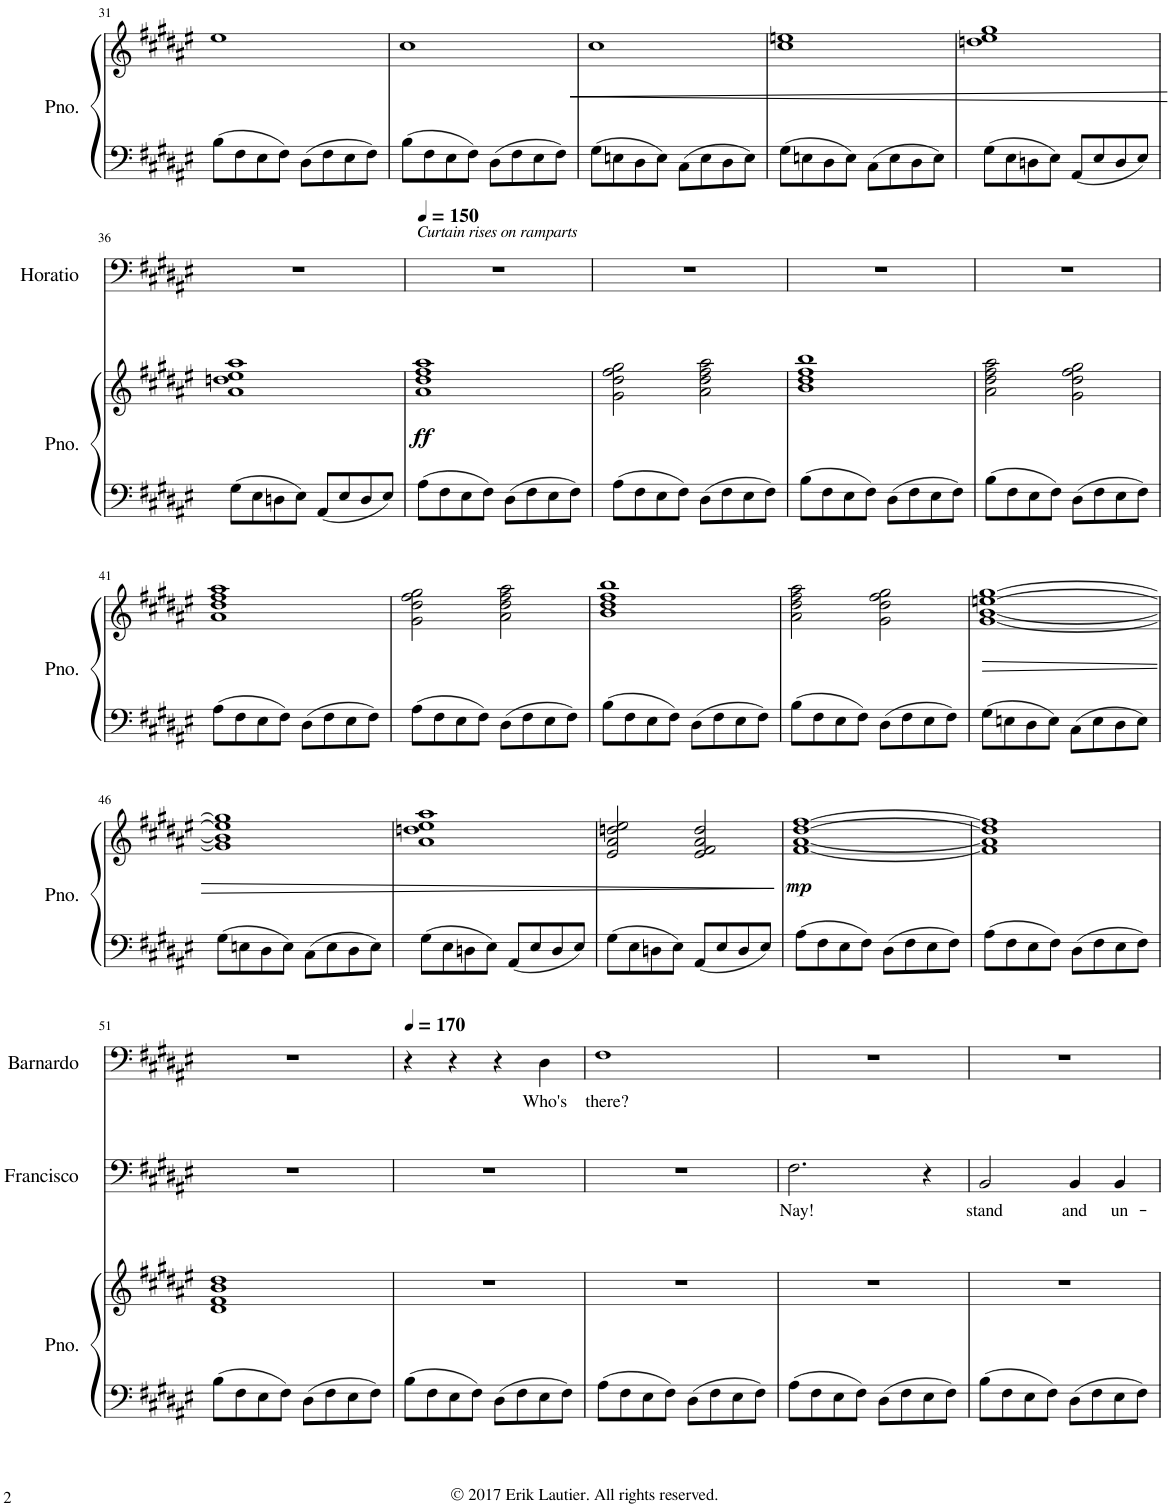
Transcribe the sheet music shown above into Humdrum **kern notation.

**kern	**kern	**dynam	**kern	**text	**kern	**text
*part3	*part3	*part3	*part2	*part2	*part1	*part1
*staff4	*staff3	*staff3/4	*staff2	*staff2	*staff1	*staff1
*I"Piano	*	*	*I"Francisco	*	*I"Bernardo	*
*I'Pno.	*	*	*I'Francisco	*	*	*
!!LO:PB:g=z
*clefF4	*clefG2	*	*clefF4	*	*clefF4	*
*k[f#c#g#d#a#e#]	*k[f#c#g#d#a#e#]	*	*k[f#c#g#d#a#e#]	*	*k[f#c#g#d#a#e#]	*
*M4/4	*M4/4	*	*M4/4	*	*M4/4	*
=31	=31	=31	=31	=31	=31	=31
8B\L	1ee#	.	1r	.	1r	.
8F#\	.	.	.	.	.	.
8E#\	.	.	.	.	.	.
8F#\J	.	.	.	.	.	.
8D#\L	.	.	.	.	.	.
8F#\	.	.	.	.	.	.
8E#\	.	.	.	.	.	.
8F#\J	.	.	.	.	.	.
=32	=32	=32	=32	=32	=32	=32
8B\L	1cc#	.	1r	.	1r	.
8F#\	.	.	.	.	.	.
8E#\	.	.	.	.	.	.
8F#\J	.	.	.	.	.	.
8D#\L	.	.	.	.	.	.
8F#\	.	.	.	.	.	.
8E#\	.	.	.	.	.	.
8F#\J	.	.	.	.	.	.
=33	=33	=33	=33	=33	=33	=33
!	!	!LO:HP:b	!	!	!	!
8G#\L	1cc#	<	1r	.	1r	.
8En\	.	.	.	.	.	.
8D#\	.	.	.	.	.	.
8E\J	.	.	.	.	.	.
8C#\L	.	.	.	.	.	.
8E\	.	.	.	.	.	.
8D#\	.	.	.	.	.	.
8E\J	.	.	.	.	.	.
.	.	[	.	.	.	.
=34	=34	=34	=34	=34	=34	=34
8G#\L	1cc# 1een	.	1r	.	1r	.
8En\	.	.	.	.	.	.
8D#\	.	.	.	.	.	.
8E\J	.	.	.	.	.	.
8C#\L	.	.	.	.	.	.
8E\	.	.	.	.	.	.
8D#\	.	.	.	.	.	.
8E\J	.	.	.	.	.	.
=35	=35	=35	=35	=35	=35	=35
8G#\L	1ddn 1ee# 1gg#	.	1r	.	1r	.
8E#\	.	.	.	.	.	.
8Dn\	.	.	.	.	.	.
8E#\J	.	.	.	.	.	.
8AA#/L	.	.	.	.	.	.
8E#/	.	.	.	.	.	.
8D/	.	.	.	.	.	.
8E#/J	.	.	.	.	.	.
!!LO:LB:g=z
=36	=36	=36	=36	=36	=36	=36
8G#\L	1a# 1ddn 1ee# 1aa#	.	1r	.	1r	.
8E#\	.	.	.	.	.	.
8Dn\	.	.	.	.	.	.
8E#\J	.	.	.	.	.	.
8AA#/L	.	.	.	.	.	.
8E#/	.	.	.	.	.	.
8D/	.	.	.	.	.	.
8E#/J	.	.	.	.	.	.
=37	=37	=37	=37	=37	=37	=37
!	!	!LO:DY:b	!	!	!	!
8A#\L	1a# 1dd# 1ff# 1aa#	ff	1r	.	1r	.
8F#\	.	.	.	.	.	.
8E#\	.	.	.	.	.	.
8F#\J	.	.	.	.	.	.
8D#\L	.	.	.	.	.	.
8F#\	.	.	.	.	.	.
8E#\	.	.	.	.	.	.
8F#\J	.	.	.	.	.	.
=38	=38	=38	=38	=38	=38	=38
8A#\L	2g#\ 2dd#\ 2ff#\ 2gg#\	.	1r	.	1r	.
8F#\	.	.	.	.	.	.
8E#\	.	.	.	.	.	.
8F#\J	.	.	.	.	.	.
8D#\L	2a#\ 2dd#\ 2ff#\ 2aa#\	.	.	.	.	.
8F#\	.	.	.	.	.	.
8E#\	.	.	.	.	.	.
8F#\J	.	.	.	.	.	.
=39	=39	=39	=39	=39	=39	=39
8B\L	1b 1dd# 1ff# 1bb	.	1r	.	1r	.
8F#\	.	.	.	.	.	.
8E#\	.	.	.	.	.	.
8F#\J	.	.	.	.	.	.
8D#\L	.	.	.	.	.	.
8F#\	.	.	.	.	.	.
8E#\	.	.	.	.	.	.
8F#\J	.	.	.	.	.	.
=40	=40	=40	=40	=40	=40	=40
8B\L	2a#\ 2dd#\ 2ff#\ 2aa#\	.	1r	.	1r	.
8F#\	.	.	.	.	.	.
8E#\	.	.	.	.	.	.
8F#\J	.	.	.	.	.	.
8D#\L	2g#\ 2dd#\ 2ff#\ 2gg#\	.	.	.	.	.
8F#\	.	.	.	.	.	.
8E#\	.	.	.	.	.	.
8F#\J	.	.	.	.	.	.
!!LO:LB:g=z
=41	=41	=41	=41	=41	=41	=41
8A#\L	1a# 1dd# 1ff# 1aa#	.	1r	.	1r	.
8F#\	.	.	.	.	.	.
8E#\	.	.	.	.	.	.
8F#\J	.	.	.	.	.	.
8D#\L	.	.	.	.	.	.
8F#\	.	.	.	.	.	.
8E#\	.	.	.	.	.	.
8F#\J	.	.	.	.	.	.
=42	=42	=42	=42	=42	=42	=42
8A#\L	2g#\ 2dd#\ 2ff#\ 2gg#\	.	1r	.	1r	.
8F#\	.	.	.	.	.	.
8E#\	.	.	.	.	.	.
8F#\J	.	.	.	.	.	.
8D#\L	2a#\ 2dd#\ 2ff#\ 2aa#\	.	.	.	.	.
8F#\	.	.	.	.	.	.
8E#\	.	.	.	.	.	.
8F#\J	.	.	.	.	.	.
=43	=43	=43	=43	=43	=43	=43
8B\L	1b 1dd# 1ff# 1bb	.	1r	.	1r	.
8F#\	.	.	.	.	.	.
8E#\	.	.	.	.	.	.
8F#\J	.	.	.	.	.	.
8D#\L	.	.	.	.	.	.
8F#\	.	.	.	.	.	.
8E#\	.	.	.	.	.	.
8F#\J	.	.	.	.	.	.
=44	=44	=44	=44	=44	=44	=44
8B\L	2a#\ 2dd#\ 2ff#\ 2aa#\	.	1r	.	1r	.
8F#\	.	.	.	.	.	.
8E#\	.	.	.	.	.	.
8F#\J	.	.	.	.	.	.
8D#\L	2g#\ 2dd#\ 2ff#\ 2gg#\	.	.	.	.	.
8F#\	.	.	.	.	.	.
8E#\	.	.	.	.	.	.
8F#\J	.	.	.	.	.	.
=45	=45	=45	=45	=45	=45	=45
!	!	!LO:HP:b	!	!	!	!
8G#\L	[1g# [1b [1een [1gg#	>	1r	.	1r	.
8En\	.	.	.	.	.	.
8D#\	.	.	.	.	.	.
8E\J	.	.	.	.	.	.
8C#\L	.	.	.	.	.	.
8E\	.	.	.	.	.	.
8D#\	.	.	.	.	.	.
8E\J	.	.	.	.	.	.
!!LO:LB:g=z
=46	=46	=46	=46	=46	=46	=46
8G#\L	1g#] 1b] 1ee] 1gg#]	.	1r	.	1r	.
8En\	.	.	.	.	.	.
8D#\	.	.	.	.	.	.
8E\J	.	.	.	.	.	.
8C#\L	.	.	.	.	.	.
8E\	.	.	.	.	.	.
8D#\	.	.	.	.	.	.
8E\J	.	.	.	.	.	.
=47	=47	=47	=47	=47	=47	=47
8G#\L	1a# 1ddn 1ee# 1aa#	.	1r	.	1r	.
8E#\	.	.	.	.	.	.
8Dn\	.	.	.	.	.	.
8E#\J	.	.	.	.	.	.
8AA#/L	.	.	.	.	.	.
8E#/	.	.	.	.	.	.
8D/	.	.	.	.	.	.
8E#/J	.	.	.	.	.	.
=48	=48	=48	=48	=48	=48	=48
8G#\L	2e#/ 2a#/ 2ddn/ 2ee#/	.	1r	.	1r	.
8E#\	.	.	.	.	.	.
8Dn\	.	.	.	.	.	.
8E#\J	.	.	.	.	.	.
8AA#/L	2e#/ 2f#/ 2a#/ 2dd/	.	.	.	.	.
8E#/	.	.	.	.	.	.
8D/	.	.	.	.	.	.
8E#/J	.	.	.	.	.	.
.	.	]	.	.	.	.
=49	=49	=49	=49	=49	=49	=49
!	!	!LO:DY:b	!	!	!	!
8A#\L	[1f# [1a# [1dd# [1ff#	mp	1r	.	1r	.
8F#\	.	.	.	.	.	.
8E#\	.	.	.	.	.	.
8F#\J	.	.	.	.	.	.
8D#\L	.	.	.	.	.	.
8F#\	.	.	.	.	.	.
8E#\	.	.	.	.	.	.
8F#\J	.	.	.	.	.	.
=50	=50	=50	=50	=50	=50	=50
8A#\L	1f#] 1a#] 1dd#] 1ff#]	.	1r	.	1r	.
8F#\	.	.	.	.	.	.
8E#\	.	.	.	.	.	.
8F#\J	.	.	.	.	.	.
8D#\L	.	.	.	.	.	.
8F#\	.	.	.	.	.	.
8E#\	.	.	.	.	.	.
8F#\J	.	.	.	.	.	.
!!LO:LB:g=z
=51	=51	=51	=51	=51	=51	=51
8B\L	1d# 1f# 1b 1dd#	.	1r	.	1r	.
8F#\	.	.	.	.	.	.
8E#\	.	.	.	.	.	.
8F#\J	.	.	.	.	.	.
8D#\L	.	.	.	.	.	.
8F#\	.	.	.	.	.	.
8E#\	.	.	.	.	.	.
8F#\J	.	.	.	.	.	.
=52	=52	=52	=52	=52	=52	=52
8B\L	1r	.	1r	.	4r	.
8F#\	.	.	.	.	.	.
8E#\	.	.	.	.	4r	.
8F#\J	.	.	.	.	.	.
8D#\L	.	.	.	.	4r	.
8F#\	.	.	.	.	.	.
!	!	!	!	!	!	!LO:LY:b
8E#\	.	.	.	.	4D#\	Who's
8F#\J	.	.	.	.	.	.
=53	=53	=53	=53	=53	=53	=53
!	!	!	!	!	!	!LO:LY:b
8A#\L	1r	.	1r	.	1F#	there?
8F#\	.	.	.	.	.	.
8E#\	.	.	.	.	.	.
8F#\J	.	.	.	.	.	.
8D#\L	.	.	.	.	.	.
8F#\	.	.	.	.	.	.
8E#\	.	.	.	.	.	.
8F#\J	.	.	.	.	.	.
=54	=54	=54	=54	=54	=54	=54
!	!	!	!	!LO:LY:b	!	!
8A#\L	1r	.	2.F#\	Nay!	1r	.
8F#\	.	.	.	.	.	.
8E#\	.	.	.	.	.	.
8F#\J	.	.	.	.	.	.
8D#\L	.	.	.	.	.	.
8F#\	.	.	.	.	.	.
8E#\	.	.	4r	.	.	.
8F#\J	.	.	.	.	.	.
=55	=55	=55	=55	=55	=55	=55
!	!	!	!	!LO:LY:b	!	!
8B\L	1r	.	2BB/	stand	1r	.
8F#\	.	.	.	.	.	.
8E#\	.	.	.	.	.	.
8F#\J	.	.	.	.	.	.
!	!	!	!	!LO:LY:b	!	!
8D#\L	.	.	4BB/	and	.	.
8F#\	.	.	.	.	.	.
!	!	!	!	!LO:LY:b	!	!
8E#\	.	.	4BB/	un-	.	.
8F#\J	.	.	.	.	.	.
=	=	=	=	=	=	=
*-	*-	*-	*-	*-	*-	*-
